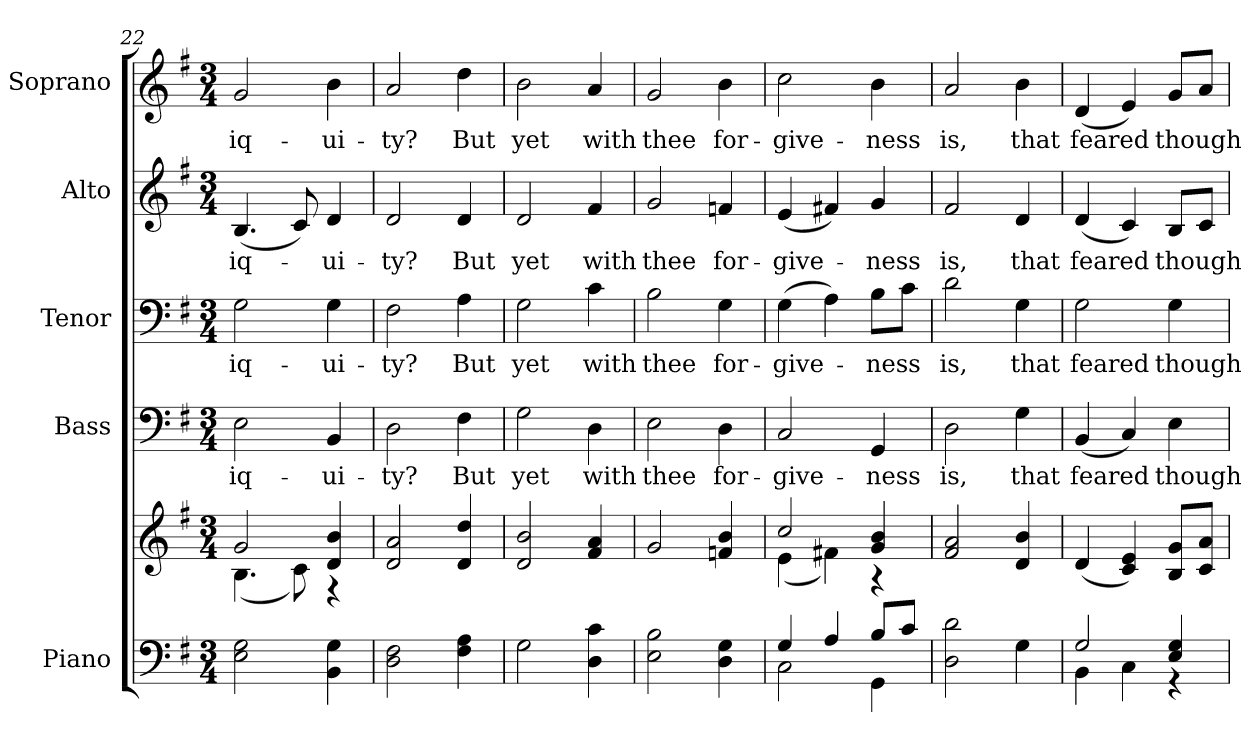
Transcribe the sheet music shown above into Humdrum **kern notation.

**kern	**kern	**kern	**text	**kern	**text	**kern	**text	**kern	**text
*part5	*part5	*part4	*part4	*part3	*part3	*part2	*part2	*part1	*part1
*staff6	*staff5	*staff4	*staff4	*staff3	*staff3	*staff2	*staff2	*staff1	*staff1
*I"Piano	*	*I"Bass	*	*I"Tenor	*	*I"Alto	*	*I"Soprano	*
*I'Pno.	*	*I'B.	*	*I'T.	*	*I'A.	*	*I'S.	*
!!LO:PB:g=z
*clefF4	*clefG2	*clefF4	*	*clefF4	*	*clefG2	*	*clefG2	*
*k[f#]	*k[f#]	*k[f#]	*	*k[f#]	*	*k[f#]	*	*k[f#]	*
*G:	*G:	*G:	*	*G:	*	*G:	*	*G:	*
*M3/4	*M3/4	*M3/4	*	*M3/4	*	*M3/4	*	*M3/4	*
=22	=22	=22	=22	=22	=22	=22	=22	=22	=22
*	*^	*	*	*	*	*	*	*	*
!	!	!	!	!LO:LY:b:color=#000000	!	!	!	!	!	!
!	!	!	!	!	!	!LO:LY:b:color=#000000	!	!	!	!
!	!	!	!	!	!	!	!	!LO:LY:b:color=#000000	!	!
!	!	!	!	!	!	!	!	!	!	!LO:LY:b:color=#000000
2Ei\ 2Gi	2gi/	(4.Bi\	2Ei\	-iq-	2Gi\	-iq-	(4.Bi/	-iq-	2gi/	-iq-
.	.	8ci\)	.	.	.	.	8ci/)	.	.	.
!	!	!	!	!LO:LY:b:color=#000000	!	!	!	!	!	!
!	!	!	!	!	!	!LO:LY:b:color=#000000	!	!	!	!
!	!	!	!	!	!	!	!	!LO:LY:b:color=#000000	!	!
!	!	!	!	!	!	!	!	!	!	!LO:LY:b:color=#000000
4BBi\ 4Gi	4di/ 4bi	4r	4BBi/	-ui-	4Gi\	-ui-	4di/	-ui-	4bi\	-ui-
*	*v	*v	*	*	*	*	*	*	*	*
=23	=23	=23	=23	=23	=23	=23	=23	=23	=23
*	*^	*	*	*	*	*	*	*	*
!	!	!	!	!LO:LY:b:color=#000000	!	!	!	!	!	!
*	*v	*v	*	*	*	*	*	*	*	*
*	*^	*	*	*	*	*	*	*	*
!	!	!	!	!	!	!LO:LY:b:color=#000000	!	!	!	!
*	*v	*v	*	*	*	*	*	*	*	*
*	*^	*	*	*	*	*	*	*	*
!	!	!	!	!	!	!	!	!LO:LY:b:color=#000000	!	!
*	*v	*v	*	*	*	*	*	*	*	*
*	*^	*	*	*	*	*	*	*	*
!	!	!	!	!	!	!	!	!	!	!LO:LY:b:color=#000000
*	*v	*v	*	*	*	*	*	*	*	*
2Di\ 2F#i	2di/ 2ai	2Di\	-ty?	2F#i\	-ty?	2di/	-ty?	2ai/	-ty?
!	!	!	!LO:LY:b:color=#000000	!	!	!	!	!	!
!	!	!	!	!	!LO:LY:b:color=#000000	!	!	!	!
!	!	!	!	!	!	!	!LO:LY:b:color=#000000	!	!
!	!	!	!	!	!	!	!	!	!LO:LY:b:color=#000000
4F#i\ 4Ai	4di/ 4ddi	4F#i\	But	4Ai\	But	4di/	But	4ddi\	But
=24	=24	=24	=24	=24	=24	=24	=24	=24	=24
!	!	!	!LO:LY:b:color=#000000	!	!	!	!	!	!
!	!	!	!	!	!LO:LY:b:color=#000000	!	!	!	!
!	!	!	!	!	!	!	!LO:LY:b:color=#000000	!	!
!	!	!	!	!	!	!	!	!	!LO:LY:b:color=#000000
2Gi\	2di/ 2bi	2Gi\	yet	2Gi\	yet	2di/	yet	2bi\	yet
!	!	!	!LO:LY:b:color=#000000	!	!	!	!	!	!
!	!	!	!	!	!LO:LY:b:color=#000000	!	!	!	!
!	!	!	!	!	!	!	!LO:LY:b:color=#000000	!	!
!	!	!	!	!	!	!	!	!	!LO:LY:b:color=#000000
4Di\ 4ci	4f#i/ 4ai	4Di\	with	4ci\	with	4f#i/	with	4ai/	with
!!LO:PB:g=z
=25	=25	=25	=25	=25	=25	=25	=25	=25	=25
!	!	!	!LO:LY:b:color=#000000	!	!	!	!	!	!
!	!	!	!	!	!LO:LY:b:color=#000000	!	!	!	!
!	!	!	!	!	!	!	!LO:LY:b:color=#000000	!	!
!	!	!	!	!	!	!	!	!	!LO:LY:b:color=#000000
2Ei\ 2Bi	2gi/	2Ei\	thee	2Bi\	thee	2gi/	thee	2gi/	thee
!	!	!	!LO:LY:b:color=#000000	!	!	!	!	!	!
!	!	!	!	!	!LO:LY:b:color=#000000	!	!	!	!
!	!	!	!	!	!	!	!LO:LY:b:color=#000000	!	!
!	!	!	!	!	!	!	!	!	!LO:LY:b:color=#000000
4Di\ 4Gi	4fni/ 4bi	4Di\	for-	4Gi\	for-	4fni/	for-	4bi\	for-
=26	=26	=26	=26	=26	=26	=26	=26	=26	=26
*^	*^	*	*	*	*	*	*	*	*
!	!	!	!	!	!LO:LY:b:color=#000000	!	!	!	!	!	!
!	!	!	!	!	!	!	!LO:LY:b:color=#000000	!	!	!	!
!	!	!	!	!	!	!	!	!	!LO:LY:b:color=#000000	!	!
!	!	!	!	!	!	!	!	!	!	!	!LO:LY:b:color=#000000
4Gi/	2Ci\	2cci/	(4ei\	2Ci/	-give-	(4Gi\	-give-	(4ei/	-give-	2cci\	-give-
4Ai/	.	.	4f#Xi\)	.	.	4Ai\)	.	4f#Xi/)	.	.	.
!	!	!	!	!	!LO:LY:b:color=#000000	!	!	!	!	!	!
!	!	!	!	!	!	!	!LO:LY:b:color=#000000	!	!	!	!
!	!	!	!	!	!	!	!	!	!LO:LY:b:color=#000000	!	!
!	!	!	!	!	!	!	!	!	!	!	!LO:LY:b:color=#000000
8Bi/L	4GGi\	4gi/ 4bi	4r	4GGi/	-ness	8Bi\L	-ness	4gi/	-ness	4bi\	-ness
8ci/J	.	.	.	.	.	8ci\J	.	.	.	.	.
*v	*v	*	*	*	*	*	*	*	*	*	*
*	*v	*v	*	*	*	*	*	*	*	*
=27	=27	=27	=27	=27	=27	=27	=27	=27	=27
!	!	!	!LO:LY:b:color=#000000	!	!	!	!	!	!
!	!	!	!	!	!LO:LY:b:color=#000000	!	!	!	!
!	!	!	!	!	!	!	!LO:LY:b:color=#000000	!	!
!	!	!	!	!	!	!	!	!	!LO:LY:b:color=#000000
2Di\ 2di	2f#i/ 2ai	2Di\	is,	2di\	is,	2f#i/	is,	2ai/	is,
!	!	!	!LO:LY:b:color=#000000	!	!	!	!	!	!
!	!	!	!	!	!LO:LY:b:color=#000000	!	!	!	!
!	!	!	!	!	!	!	!LO:LY:b:color=#000000	!	!
!	!	!	!	!	!	!	!	!	!LO:LY:b:color=#000000
4Gi\	4di/ 4bi	4Gi\	that	4Gi\	that	4di/	that	4bi\	that
!!LO:PB:g=z
=28	=28	=28	=28	=28	=28	=28	=28	=28	=28
*^	*	*	*	*	*	*	*	*	*
!	!	!	!	!LO:LY:b:color=#000000	!	!	!	!	!	!
!	!	!	!	!	!	!LO:LY:b:color=#000000	!	!	!	!
!	!	!	!	!	!	!	!	!LO:LY:b:color=#000000	!	!
!	!	!	!	!	!	!	!	!	!	!LO:LY:b:color=#000000
2Gi/	4BBi\	(4di/	(4BBi/	feared	2Gi\	feared	(4di/	feared	(4di/	feared
.	4Ci\	4ci/ 4ei)	4Ci/)	.	.	.	4ci/)	.	4ei/)	.
!	!	!	!	!LO:LY:b:color=#000000	!	!	!	!	!	!
!	!	!	!	!	!	!LO:LY:b:color=#000000	!	!	!	!
!	!	!	!	!	!	!	!	!LO:LY:b:color=#000000	!	!
!	!	!	!	!	!	!	!	!	!	!LO:LY:b:color=#000000
4Ei/ 4Gi	4r	8Bi/ 8giL	4Ei\	though	4Gi\	though	8Bi/L	though	8gi/L	though
.	.	8ci/ 8aiJ	.	.	.	.	8ci/J	.	8ai/J	.
*v	*v	*	*	*	*	*	*	*	*	*
=	=	=	=	=	=	=	=	=	=
*-	*-	*-	*-	*-	*-	*-	*-	*-	*-
